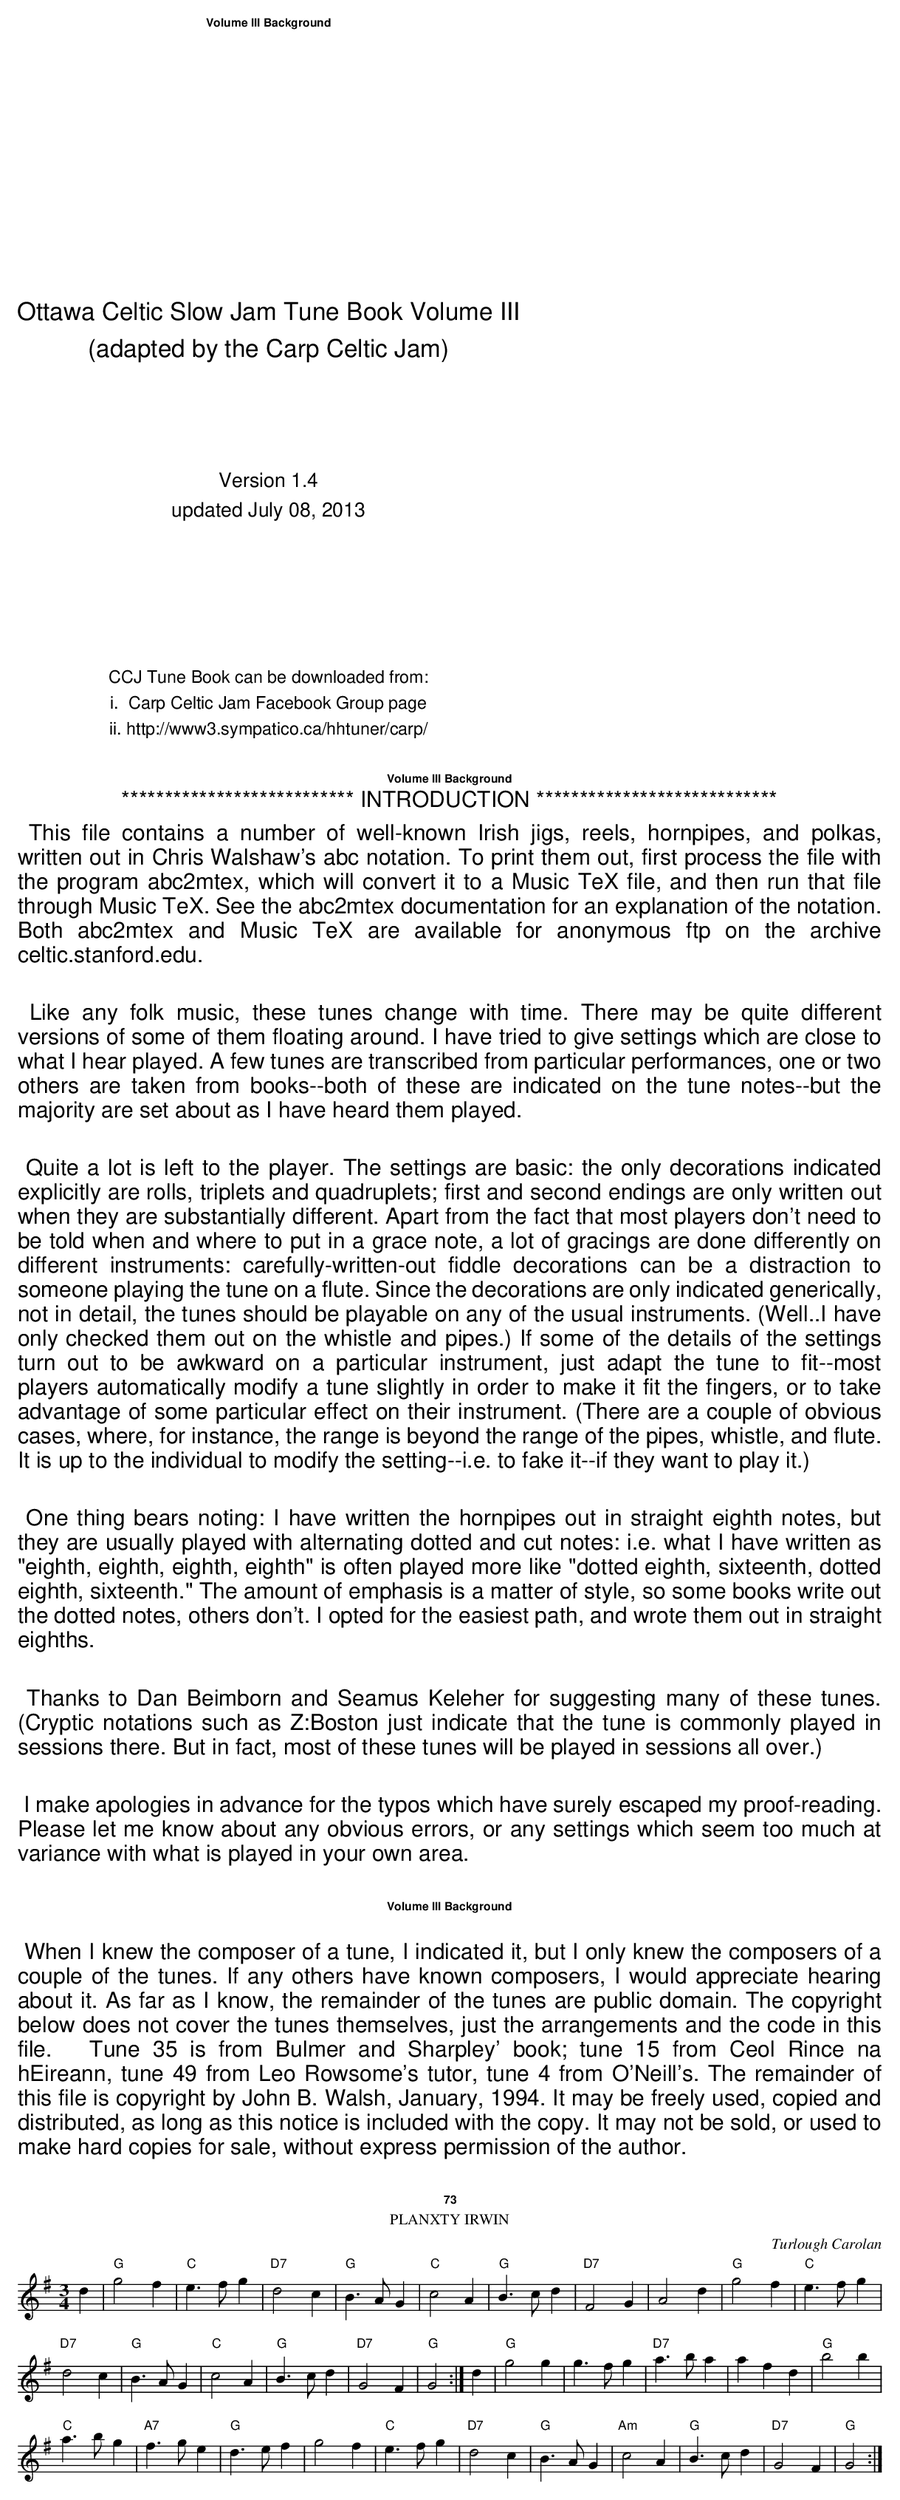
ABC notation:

X:1
T:Planxty Irwin
C:Turlough Carolan
M:3/4
K:G
d2|"G"g4f2|"C"e3fg2|"D7"d4c2|"G"B3AG2|"C"c4A2|\
"G"B3cd2|"D7"F4 G2|A4 d2| "G"g4f2|"C"e3f g2|
"D7"d4 c2|"G"B3A G2|"C"c4A2|"G"B3cd2|"D7"G4F2|"G"G4:|\
d2|"G"g4g2|g3fg2|"D7"a3ba2|a2f2d2|"G"b4b2|
"C"a3bg2|"A7"f3ge2|"G"d3ef2|g4f2|"C"e3fg2|"D7"d4c2|\
"G"B3AG2|"Am"c4A2|"G"B3cd2|"D7"G4F2|"G"G4:|
